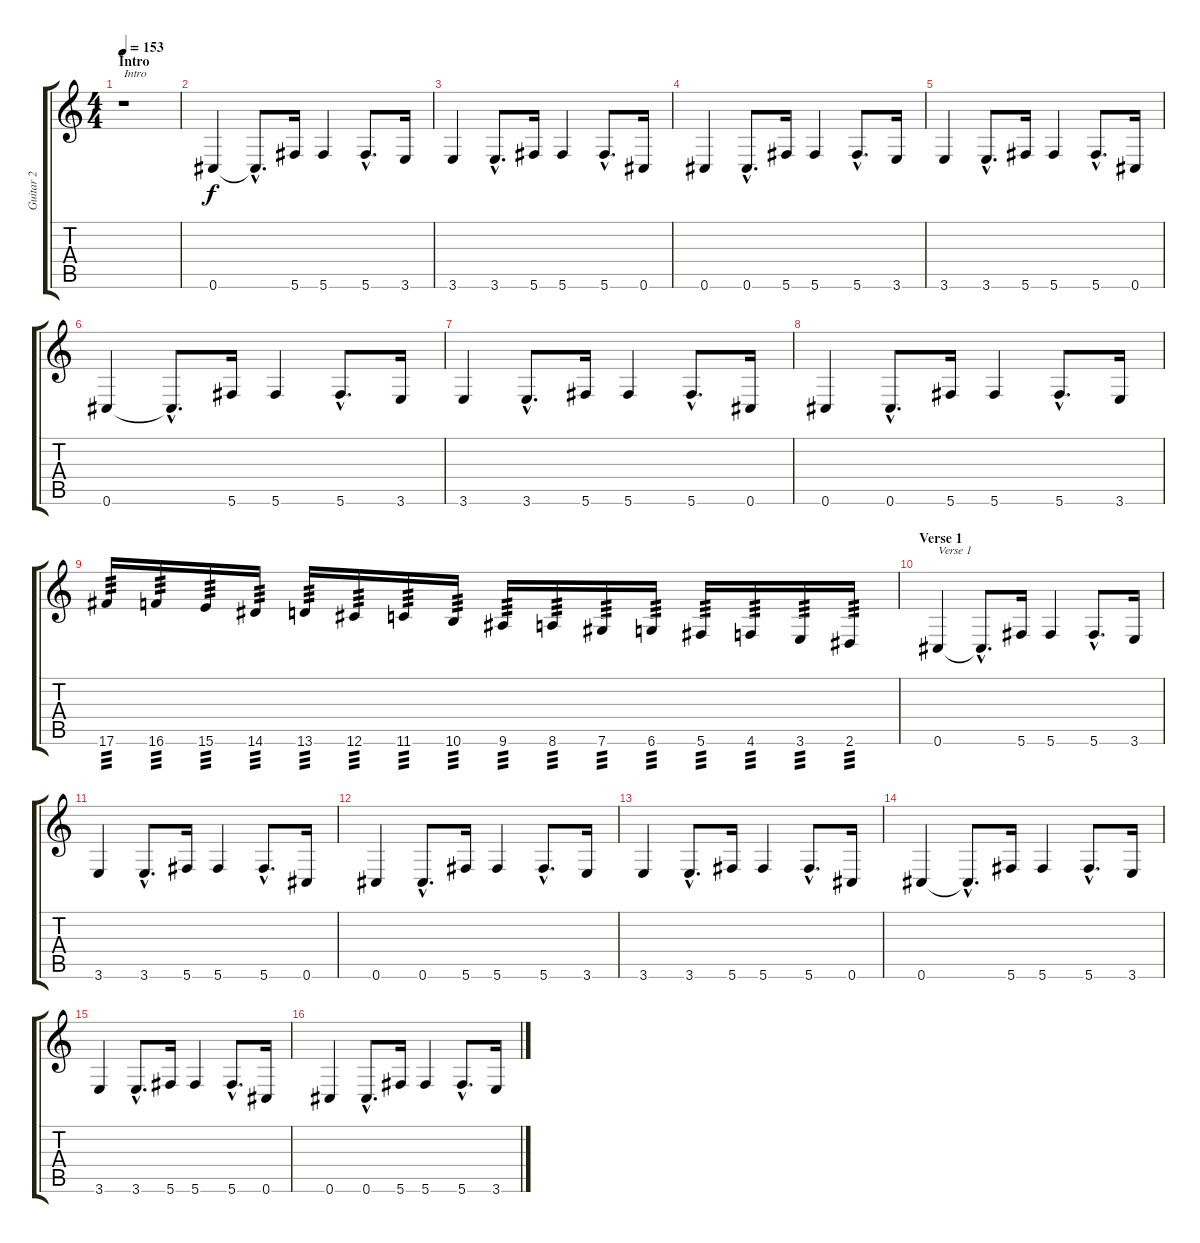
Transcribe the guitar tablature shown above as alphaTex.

\track ("Guitar 2" "Guitar 2") {instrument distortionguitar}
\staff {score tabs}
\tuning (Eb4 Bb3 Gb3 Db3 Ab2 Db2) {hide}
\ts (4 4)
\section ("" "Intro")
\tempo 153
\clef g2
\ks c
r.1{txt "Intro" dy f instrument distortionguitar} |
0.6.4 0.6{hac t}.8{d} 5.6.16 5.6.4 5.6{hac}.8{d} 3.6.16 |
3.6.4 3.6{hac}.8{d} 5.6.16 5.6.4 5.6{hac}.8{d} 0.6.16 |
0.6.4 0.6{hac}.8{d} 5.6.16 5.6.4 5.6{hac}.8{d} 3.6.16 |
3.6.4 3.6{hac}.8{d} 5.6.16 5.6.4 5.6{hac}.8{d} 0.6.16 |
0.6.4 0.6{hac t}.8{d} 5.6.16 5.6.4 5.6{hac}.8{d} 3.6.16 |
3.6.4 3.6{hac}.8{d} 5.6.16 5.6.4 5.6{hac}.8{d} 0.6.16 |
0.6.4 0.6{hac}.8{d} 5.6.16 5.6.4 5.6{hac}.8{d} 3.6.16 |
17.6.16{tp 3} 16.6.16{tp 3} 15.6.16{tp 3} 14.6.16{tp 3} 13.6.16{tp 3} 12.6.16{tp 3} 11.6.16{tp 3} 10.6.16{tp 3} 9.6.16{tp 3} 8.6.16{tp 3} 7.6.16{tp 3} 6.6.16{tp 3} 5.6.16{tp 3} 4.6.16{tp 3} 3.6.16{tp 3} 2.6.16{tp 3} |
\section ("" "Verse 1")
0.6.4{txt "Verse 1"} 0.6{hac t}.8{d} 5.6.16 5.6.4 5.6{hac}.8{d} 3.6.16 |
3.6.4 3.6{hac}.8{d} 5.6.16 5.6.4 5.6{hac}.8{d} 0.6.16 |
0.6.4 0.6{hac}.8{d} 5.6.16 5.6.4 5.6{hac}.8{d} 3.6.16 |
3.6.4 3.6{hac}.8{d} 5.6.16 5.6.4 5.6{hac}.8{d} 0.6.16 |
0.6.4 0.6{hac t}.8{d} 5.6.16 5.6.4 5.6{hac}.8{d} 3.6.16 |
3.6.4 3.6{hac}.8{d} 5.6.16 5.6.4 5.6{hac}.8{d} 0.6.16 |
0.6.4 0.6{hac}.8{d} 5.6.16 5.6.4 5.6{hac}.8{d} 3.6.16
